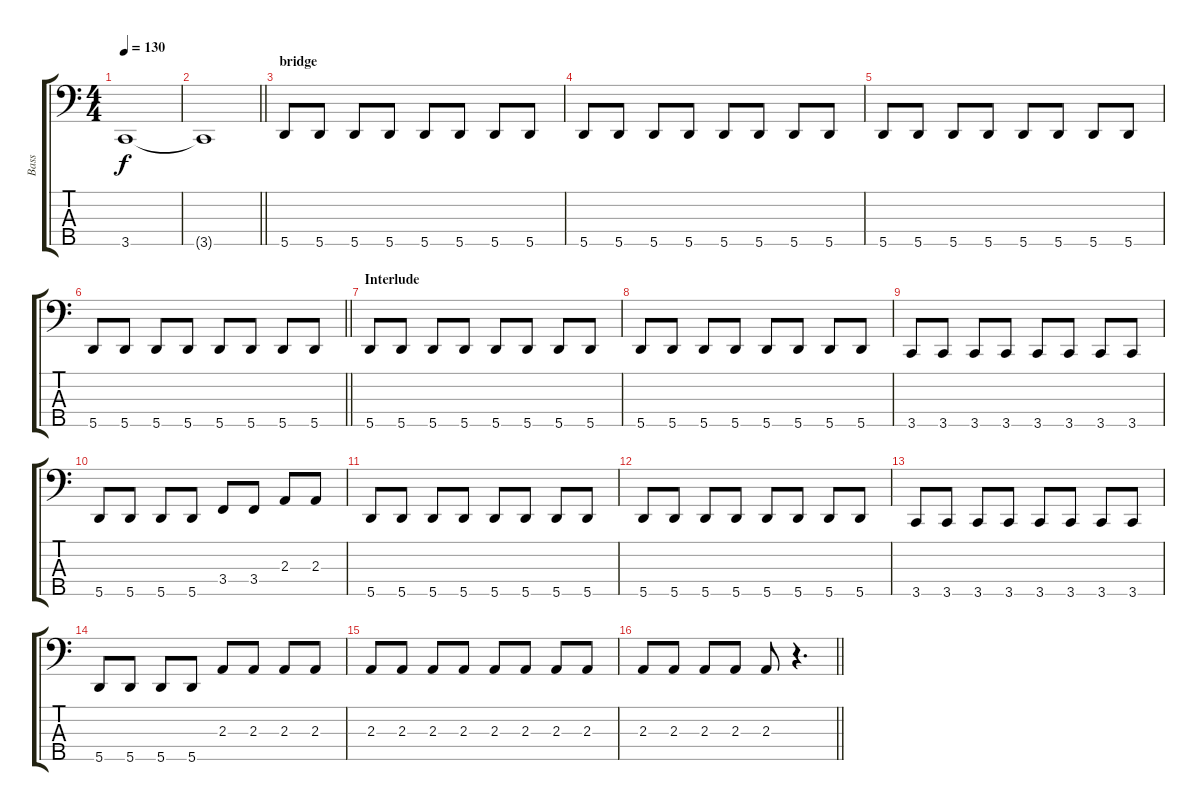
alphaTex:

\track ("Bass" "Bass") {instrument electricbasspick}
\staff {score tabs}
\tuning (F2 C2 G1 D1 A0) {hide}
\ts (4 4)
\tempo 130
\clef f4
\ks c
3.5{t}.1{dy f} |
\barLineRight lightlight
3.5{t}.1 |
\section ("" "bridge")
5.5.8 5.5.8 5.5.8 5.5.8 5.5.8 5.5.8 5.5.8 5.5.8 |
5.5.8 5.5.8 5.5.8 5.5.8 5.5.8 5.5.8 5.5.8 5.5.8 |
5.5.8 5.5.8 5.5.8 5.5.8 5.5.8 5.5.8 5.5.8 5.5.8 |
\barLineRight lightlight
5.5.8 5.5.8 5.5.8 5.5.8 5.5.8 5.5.8 5.5.8 5.5.8 |
\section ("" "Interlude")
5.5.8 5.5.8 5.5.8 5.5.8 5.5.8 5.5.8 5.5.8 5.5.8 |
5.5.8 5.5.8 5.5.8 5.5.8 5.5.8 5.5.8 5.5.8 5.5.8 |
3.5.8 3.5.8 3.5.8 3.5.8 3.5.8 3.5.8 3.5.8 3.5.8 |
5.5.8 5.5.8 5.5.8 5.5.8 3.4.8 3.4.8 2.3.8 2.3.8 |
5.5.8 5.5.8 5.5.8 5.5.8 5.5.8 5.5.8 5.5.8 5.5.8 |
5.5.8 5.5.8 5.5.8 5.5.8 5.5.8 5.5.8 5.5.8 5.5.8 |
3.5.8 3.5.8 3.5.8 3.5.8 3.5.8 3.5.8 3.5.8 3.5.8 |
5.5.8 5.5.8 5.5.8 5.5.8 2.3.8 2.3.8 2.3.8 2.3.8 |
2.3.8 2.3.8 2.3.8 2.3.8 2.3.8 2.3.8 2.3.8 2.3.8 |
\barLineRight lightlight
2.3.8 2.3.8 2.3.8 2.3.8 2.3.8 r.4{d}
